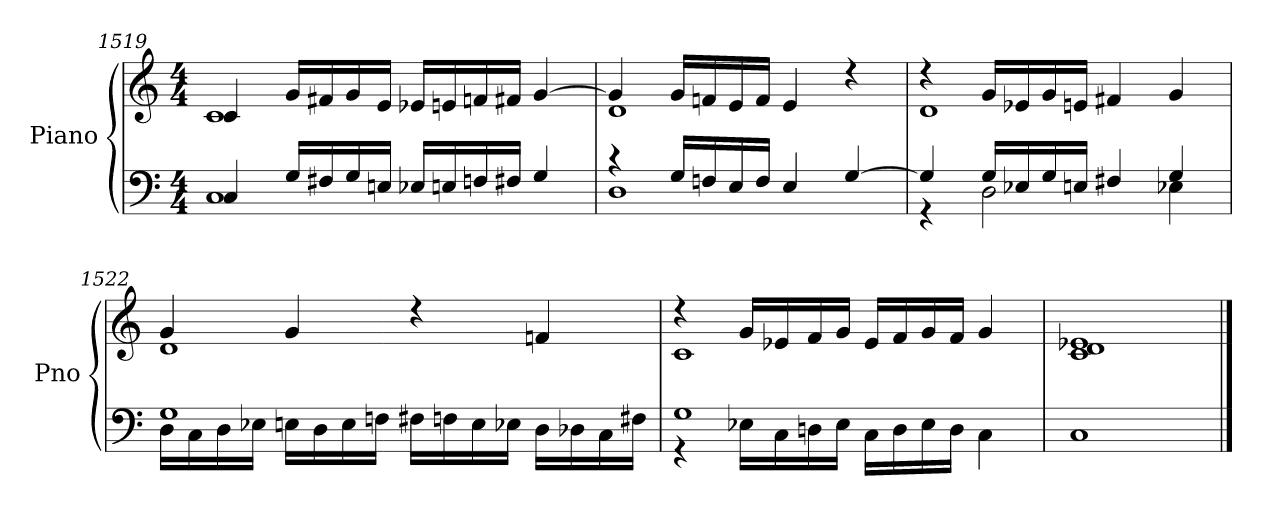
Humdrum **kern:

**kern	**kern
*part1	*part1
*staff2	*staff1
*I"Piano	*
*I'Pno	*
!!LO:PB:g=z
*clefF4	*clefG2
*k[]	*k[]
*M4/4	*M4/4
=1519	=1519
*^	*^
4C/	1C	4c/	1c
16G/LL	.	16g/LL	.
16F#X/	.	16f#X/	.
16G/	.	16g/	.
16En/JJ	.	16e/JJ	.
16E-X/LL	.	16e-X/LL	.
16En/	.	16en/	.
16Fn/	.	16fn/	.
16F#X/JJ	.	16f#X/JJ	.
4G/	.	[4g/	.
=1520	=1520	=1520	=1520
4rc	1D	4g/]	1d
16G/LL	.	16g/LL	.
16Fn/	.	16fn/	.
16E/	.	16e/	.
16F/JJ	.	16f/JJ	.
4E/	.	4e/	.
[4G/	.	4rdd	.
=1521	=1521	=1521	=1521
4G/]	4rGG	4rdd	1d
16G/LL	2D\	16g/LL	.
16E-X/	.	16e-X/	.
16G/	.	16g/	.
16En/JJ	.	16en/JJ	.
4F#X/	.	4f#X/	.
4G/	4E-X\	4g/	.
!!LO:LB:g=z	!!
=1522	=1522	=1522	=1522
1G	16D\LL	4g/	1d
.	16C\	.	.
.	16D\	.	.
.	16E-X\JJ	.	.
.	16En\LL	4g/	.
.	16D\	.	.
.	16E\	.	.
.	16Fn\JJ	.	.
.	16F#X\LL	4rdd	.
.	16Fn\	.	.
.	16E\	.	.
.	16E-X\JJ	.	.
.	16D\LL	4fn/	.
.	16D-X\	.	.
.	16C\	.	.
.	16F#X\JJ	.	.
=1523	=1523	=1523	=1523
1G	4rGG	4rdd	1c
.	16E-X\LL	16g/LL	.
.	16C\	16e-X/	.
.	16Dn\	16f/	.
.	16E-\JJ	16g/JJ	.
.	16C\LL	16e-/LL	.
.	16D\	16f/	.
.	16E-\	16g/	.
.	16D\JJ	16f/JJ	.
.	4C\	4g/	.
*v	*v	*	*
*	*v	*v
=1524	=1524
1C	1c 1d 1e-X
==	==
*-	*-
